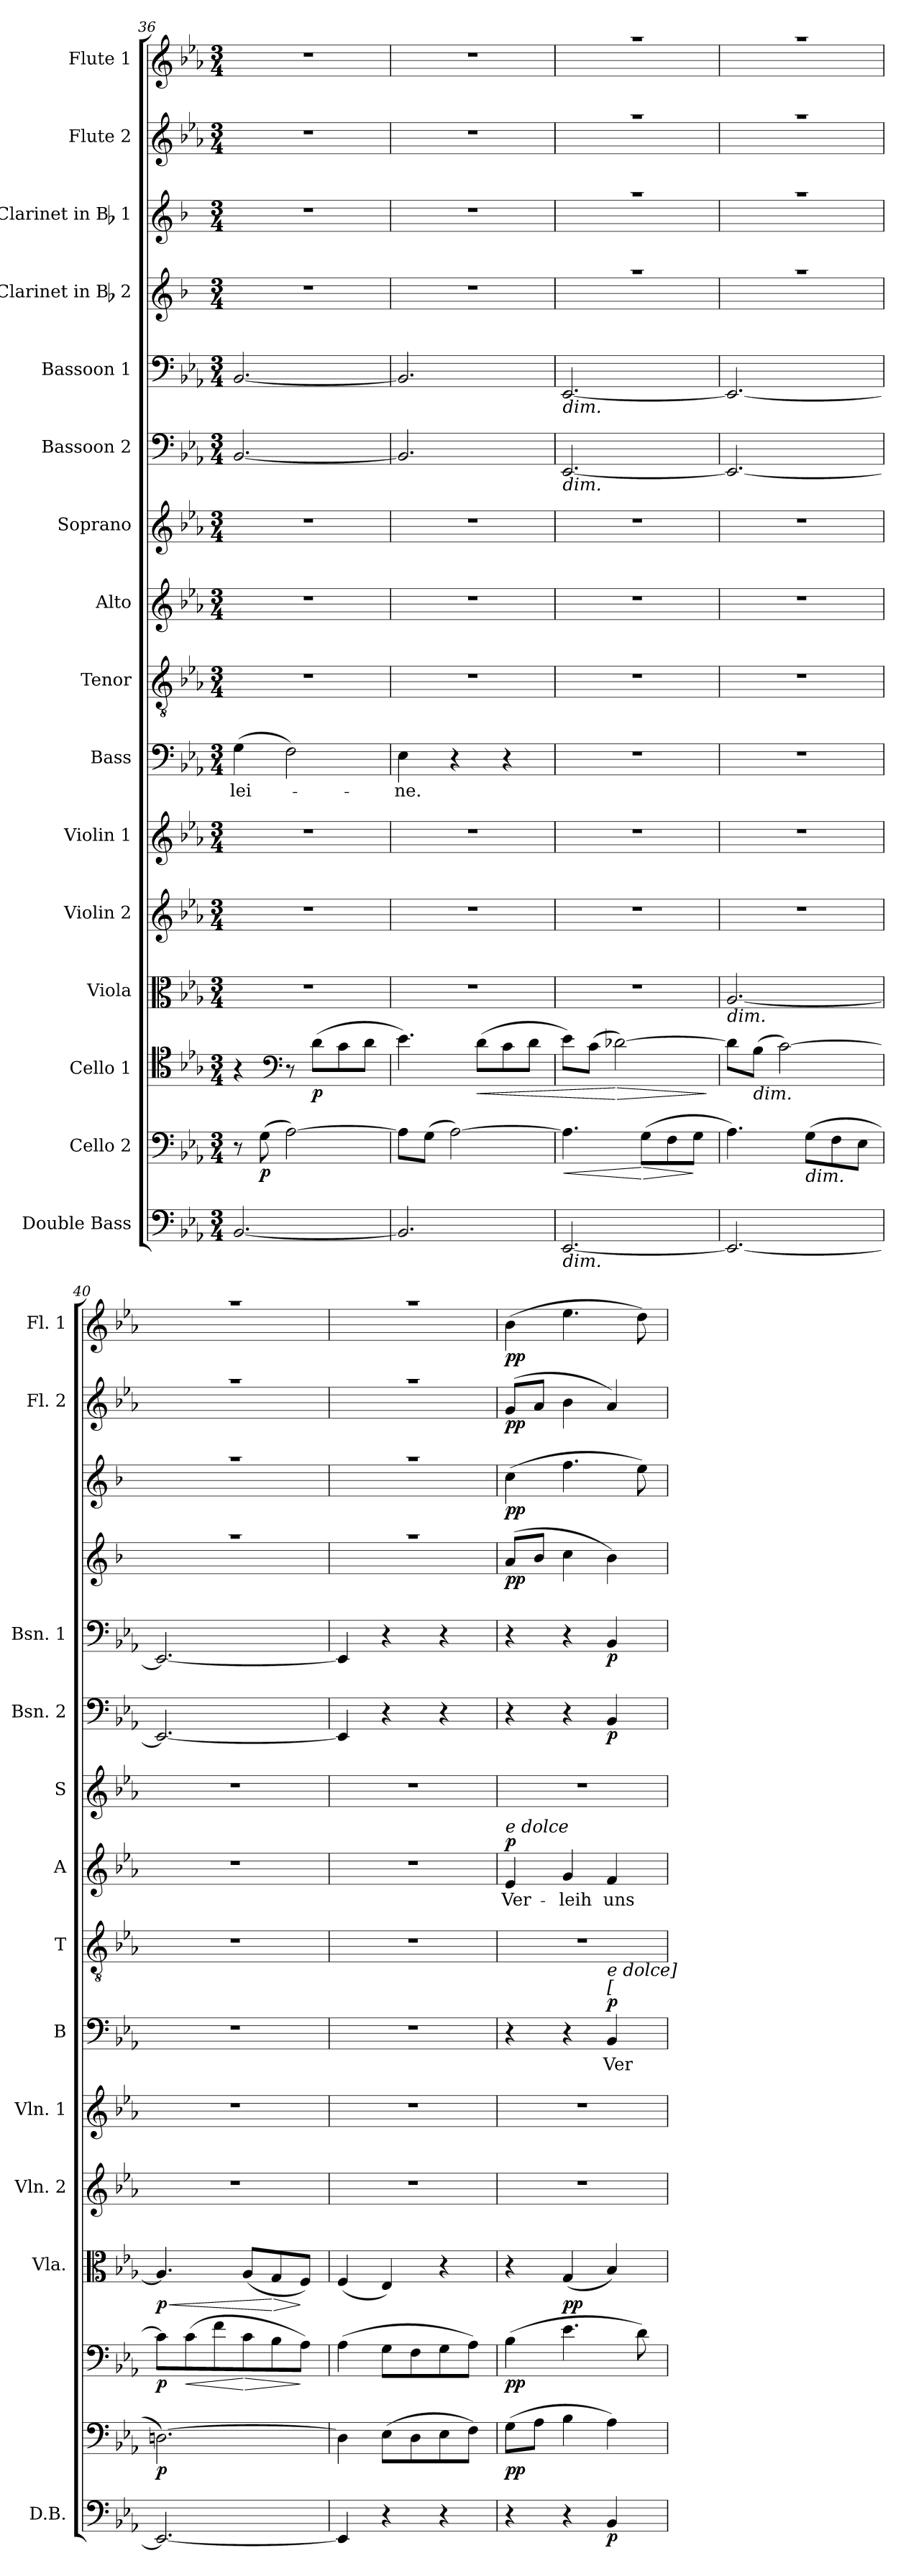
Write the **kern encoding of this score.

**kern	**dynam	**kern	**dynam	**kern	**dynam	**kern	**dynam	**kern	**kern	**kern	**text	**dynam	**kern	**kern	**text	**dynam	**kern	**kern	**dynam	**kern	**dynam	**kern	**dynam	**kern	**dynam	**kern	**dynam	**kern	**dynam
*part16	*part16	*part15	*part15	*part14	*part14	*part13	*part13	*part12	*part11	*part10	*part10	*part10	*part9	*part8	*part8	*part8	*part7	*part6	*part6	*part5	*part5	*part4	*part4	*part3	*part3	*part2	*part2	*part1	*part1
*staff16	*staff16	*staff15	*staff15	*staff14	*staff14	*staff13	*staff13	*staff12	*staff11	*staff10	*staff10	*staff10	*staff9	*staff8	*staff8	*staff8	*staff7	*staff6	*staff6	*staff5	*staff5	*staff4	*staff4	*staff3	*staff3	*staff2	*staff2	*staff1	*staff1
*I"Double Bass	*	*I"Cello 2	*	*I"Cello 1	*	*I"Viola	*	*I"Violin 2	*I"Violin 1	*I"Bass	*	*	*I"Tenor	*I"Alto	*	*	*I"Soprano	*I"Bassoon 2	*	*I"Bassoon 1	*	*I"Clarinet in Bb 2	*	*I"Clarinet in Bb 1	*	*I"Flute 2	*	*I"Flute 1	*
*I'D.B.	*	*	*	*	*	*I'Vla.	*	*I'Vln. 2	*I'Vln. 1	*I'B	*	*	*I'T	*I'A	*	*	*I'S	*I'Bsn. 2	*	*I'Bsn. 1	*	*	*	*	*	*I'Fl. 2	*	*I'Fl. 1	*
*clefF4	*	*clefF4	*	*clefC4	*	*clefC3	*	*clefG2	*clefG2	*clefF4	*	*	*clefGv2	*clefG2	*	*	*clefG2	*clefF4	*	*clefF4	*	*clefG2	*	*clefG2	*	*clefG2	*	*clefG2	*
*ITrd7c12	*	*	*	*	*	*	*	*	*	*	*	*	*	*	*	*	*	*	*	*	*	*ITrd1c2	*	*ITrd1c2	*	*	*	*	*
*k[b-e-a-]	*	*k[b-e-a-]	*	*k[b-e-a-]	*	*k[b-e-a-]	*	*k[b-e-a-]	*k[b-e-a-]	*k[b-e-a-]	*	*	*k[b-e-a-]	*k[b-e-a-]	*	*	*k[b-e-a-]	*k[b-e-a-]	*	*k[b-e-a-]	*	*k[b-e-a-]	*	*k[b-e-a-]	*	*k[b-e-a-]	*	*k[b-e-a-]	*
*E-:	*	*E-:	*	*E-:	*	*E-:	*	*E-:	*E-:	*E-:	*	*	*E-:	*E-:	*	*	*E-:	*E-:	*	*E-:	*	*E-:	*	*E-:	*	*E-:	*	*E-:	*
*M3/4	*	*M3/4	*	*M3/4	*	*M3/4	*	*M3/4	*M3/4	*M3/4	*	*	*M3/4	*M3/4	*	*	*M3/4	*M3/4	*	*M3/4	*	*M3/4	*	*M3/4	*	*M3/4	*	*M3/4	*
=36	=36	=36	=36	=36	=36	=36	=36	=36	=36	=36	=36	=36	=36	=36	=36	=36	=36	=36	=36	=36	=36	=36	=36	=36	=36	=36	=36	=36	=36
[2.BBB-/	.	8r	.	4r	.	2.r	.	2.r	2.r	(4G\	-lei-	.	2.r	2.r	.	.	2.r	[2.BB-/	.	[2.BB-/	.	2.r	.	2.r	.	2.r	.	2.r	.
!	!	!	!LO:DY:b	!	!	!	!	!	!	!	!	!	!	!	!	!	!	!	!	!	!	!	!	!	!	!	!	!	!
.	.	(8G\	p	.	.	.	.	.	.	.	.	.	.	.	.	.	.	.	.	.	.	.	.	.	.	.	.	.	.
*	*	*	*	*clefF4	*	*	*	*	*	*	*	*	*	*	*	*	*	*	*	*	*	*	*	*	*	*	*	*	*
.	.	[2A-\)	.	8r	.	.	.	.	.	2F\)	.	.	.	.	.	.	.	.	.	.	.	.	.	.	.	.	.	.	.
!	!	!	!	!	!LO:DY:b	!	!	!	!	!	!	!	!	!	!	!	!	!	!	!	!	!	!	!	!	!	!	!	!
.	.	.	.	(8d\L	p	.	.	.	.	.	.	.	.	.	.	.	.	.	.	.	.	.	.	.	.	.	.	.	.
.	.	.	.	8c\	.	.	.	.	.	.	.	.	.	.	.	.	.	.	.	.	.	.	.	.	.	.	.	.	.
.	.	.	.	8d\J	.	.	.	.	.	.	.	.	.	.	.	.	.	.	.	.	.	.	.	.	.	.	.	.	.
!!LO:PB:g=z
=37	=37	=37	=37	=37	=37	=37	=37	=37	=37	=37	=37	=37	=37	=37	=37	=37	=37	=37	=37	=37	=37	=37	=37	=37	=37	=37	=37	=37	=37
2.BBB-/]	.	8A-\L]	.	4.e-\)	.	2.r	.	2.r	2.r	4E-\	-ne.	.	2.r	2.r	.	.	2.r	2.BB-/]	.	2.BB-/]	.	2.r	.	2.r	.	2.r	.	2.r	.
.	.	(8G\J	.	.	.	.	.	.	.	.	.	.	.	.	.	.	.	.	.	.	.	.	.	.	.	.	.	.	.
.	.	[2A-\)	.	.	.	.	.	.	.	4r	.	.	.	.	.	.	.	.	.	.	.	.	.	.	.	.	.	.	.
!	!	!	!	!	!LO:HP:b	!	!	!	!	!	!	!	!	!	!	!	!	!	!	!	!	!	!	!	!	!	!	!	!
.	.	.	.	(8d\L	<	.	.	.	.	.	.	.	.	.	.	.	.	.	.	.	.	.	.	.	.	.	.	.	.
.	.	.	.	8c\	.	.	.	.	.	4r	.	.	.	.	.	.	.	.	.	.	.	.	.	.	.	.	.	.	.
.	.	.	.	8d\J	.	.	.	.	.	.	.	.	.	.	.	.	.	.	.	.	.	.	.	.	.	.	.	.	.
=38	=38	=38	=38	=38	=38	=38	=38	=38	=38	=38	=38	=38	=38	=38	=38	=38	=38	=38	=38	=38	=38	=38	=38	=38	=38	=38	=38	=38	=38
!	!	!	!	!	!	!	!	!	!	!	!	!	!	!	!	!	!	!	!	!LO:TX:b:i:t=dim.	!	!	!	!	!	!	!	!	!
!	!	!	!	!	!	!	!	!	!	!	!	!	!	!	!	!	!	!LO:TX:b:i:t=dim.	!	!	!	!	!	!	!	!	!	!	!
!LO:TX:b:i:t=dim.	!	!	!	!	!	!	!	!	!	!	!	!	!	!	!	!	!	!	!	!	!	!	!	!	!	!	!	!	!
!	!	!	!LO:HP:b	!	!	!	!	!	!	!	!	!	!	!	!	!	!	!	!	!	!	!LO:N:vis=1	!	!LO:N:vis=1	!	!LO:N:vis=1	!	!LO:N:vis=1	!
*	*	*	*	*	*	*	*	*	*	*	*	*	*	*	*	*	*	*	*	*	*	*^	*	*^	*	*^	*	*^	*
[2.EEE-/	.	4.A-\]	<	8e-\L)	.	2.r	.	2.r	2.r	2.r	.	.	2.r	2.r	.	.	2.r	[2.EE-/	.	[2.EE-/	.	2.raa	8e-!/Lyy	.	2.raa	8e-!/Lyy	.	2.raa	8e-!/Lyy	.	2.raa	8e-!/Lyy	.
.	.	.	.	(8c\J	.	.	.	.	.	.	.	.	.	.	.	.	.	.	.	.	.	.	8c!/Jyy	.	.	8c!/Jyy	.	.	8c!/Jyy	.	.	8c!/Jyy	.
!	!	!	!	!	!LO:HP:n=1:b	!	!	!	!	!	!	!	!	!	!	!	!	!	!	!	!	!	!	!	!	!	!	!	!	!	!	!	!
.	.	.	.	[2d-X\)	[ >	.	.	.	.	.	.	.	.	.	.	.	.	.	.	.	.	.	[2d-X!/yy	.	.	[2d-X!/yy	.	.	[2d-X!/yy	.	.	[2d-X!/yy	.
!	!	!	!LO:HP:n=1:b	!	!	!	!	!	!	!	!	!	!	!	!	!	!	!	!	!	!	!	!	!	!	!	!	!	!	!	!	!	!
.	.	(8G\L	[ >	.	.	.	.	.	.	.	.	.	.	.	.	.	.	.	.	.	.	.	.	.	.	.	.	.	.	.	.	.	.
.	.	8F\	.	.	.	.	.	.	.	.	.	.	.	.	.	.	.	.	.	.	.	.	.	.	.	.	.	.	.	.	.	.	.
.	.	8G\J	]	.	.	.	.	.	.	.	.	.	.	.	.	.	.	.	.	.	.	.	.	.	.	.	.	.	.	.	.	.	.
*	*	*	*	*	*	*	*	*	*	*	*	*	*	*	*	*	*	*	*	*	*	*v	*v	*	*	*	*	*v	*v	*	*v	*v	*
*	*	*	*	*	*	*	*	*	*	*	*	*	*	*	*	*	*	*	*	*	*	*	*	*v	*v	*	*	*	*	*
.	.	.	.	.	]	.	.	.	.	.	.	.	.	.	.	.	.	.	.	.	.	.	.	.	.	.	.	.	.
=39	=39	=39	=39	=39	=39	=39	=39	=39	=39	=39	=39	=39	=39	=39	=39	=39	=39	=39	=39	=39	=39	=39	=39	=39	=39	=39	=39	=39	=39
!	!	!	!	!	!	!LO:TX:b:i:t=dim.	!	!	!	!	!	!	!	!	!	!	!	!	!	!	!	!	!	!	!	!	!	!	!
!	!	!	!	!	!	!	!	!	!	!	!	!	!	!	!	!	!	!	!	!	!	!LO:N:vis=1	!	!LO:N:vis=1	!	!LO:N:vis=1	!	!LO:N:vis=1	!
*	*	*	*	*	*	*	*	*	*	*	*	*	*	*	*	*	*	*	*	*	*	*^	*	*^	*	*^	*	*^	*
2.EEE-/_	.	4.A-\)	.	8d-\L]	.	[2.A-/	.	2.r	2.r	2.r	.	.	2.r	2.r	.	.	2.r	2.EE-/_	.	2.EE-/_	.	2.raa	8d-!/Lyy]	.	2.raa	8d-!/Lyy]	.	2.raa	8d-!/Lyy]	.	2.raa	8d-!/Lyy]	.
!	!	!	!	!LO:TX:b:i:t=dim.	!	!	!	!	!	!	!	!	!	!	!	!	!	!	!	!	!	!	!	!	!	!	!	!	!	!	!	!	!
.	.	.	.	(8B-\J	.	.	.	.	.	.	.	.	.	.	.	.	.	.	.	.	.	.	8B-!/Jyy	.	.	8B-!/Jyy	.	.	8B-!/Jyy	.	.	8B-!/Jyy	.
.	.	.	.	[2c\)	.	.	.	.	.	.	.	.	.	.	.	.	.	.	.	.	.	.	[2c!/yy	.	.	[2c!/yy	.	.	[2c!/yy	.	.	[2c!/yy	.
!	!	!LO:TX:b:i:t=dim.	!	!	!	!	!	!	!	!	!	!	!	!	!	!	!	!	!	!	!	!	!	!	!	!	!	!	!	!	!	!	!
.	.	(8G\L	.	.	.	.	.	.	.	.	.	.	.	.	.	.	.	.	.	.	.	.	.	.	.	.	.	.	.	.	.	.	.
.	.	8F\	.	.	.	.	.	.	.	.	.	.	.	.	.	.	.	.	.	.	.	.	.	.	.	.	.	.	.	.	.	.	.
.	.	8E-\J	.	.	.	.	.	.	.	.	.	.	.	.	.	.	.	.	.	.	.	.	.	.	.	.	.	.	.	.	.	.	.
=40	=40	=40	=40	=40	=40	=40	=40	=40	=40	=40	=40	=40	=40	=40	=40	=40	=40	=40	=40	=40	=40	=40	=40	=40	=40	=40	=40	=40	=40	=40	=40	=40	=40
!	!	!	!LO:DY:b	!	!LO:DY:b	!	!LO:HP:b	!	!	!	!	!	!	!	!	!	!	!	!	!	!	!LO:N:vis=1	!	!	!LO:N:vis=1	!	!	!LO:N:vis=1	!	!	!LO:N:vis=1	!	!
!	!	!	!	!	!	!	!LO:DY:n=1:b	!	!	!	!	!	!	!	!	!	!	!	!	!	!	!	!	!	!	!	!	!	!	!	!	!	!
2.EEE-/_	.	[2.Dn\)	p	8c\L]	p	4.A-/]	< p	2.r	2.r	2.r	.	.	2.r	2.r	.	.	2.r	2.EE-/_	.	2.EE-/_	.	2.raa	8c!/Lyy]	.	2.raa	8c!/Lyy]	.	2.raa	8c!/Lyy]	.	2.raa	8c!/Lyy]	.
!	!	!	!	!	!LO:HP:b	!	!	!	!	!	!	!	!	!	!	!	!	!	!	!	!	!	!	!	!	!	!	!	!	!	!	!	!
.	.	.	.	(8c\	<	.	.	.	.	.	.	.	.	.	.	.	.	.	.	.	.	.	8c!/yy	.	.	8c!/yy	.	.	8c!/yy	.	.	8c!/yy	.
.	.	.	.	8f\	.	.	.	.	.	.	.	.	.	.	.	.	.	.	.	.	.	.	8f!/yy	.	.	8f!/yy	.	.	8f!/yy	.	.	8f!/yy	.
!	!	!	!	!	!LO:HP:n=1:b	!	!	!	!	!	!	!	!	!	!	!	!	!	!	!	!	!	!	!	!	!	!	!	!	!	!	!	!
.	.	.	.	8c\	[ >	(8A-/L	.	.	.	.	.	.	.	.	.	.	.	.	.	.	.	.	8c!/yy	.	.	8c!/yy	.	.	8c!/yy	.	.	8c!/yy	.
!	!	!	!	!	!	!	!LO:HP:n=1:b	!	!	!	!	!	!	!	!	!	!	!	!	!	!	!	!	!	!	!	!	!	!	!	!	!	!
.	.	.	.	8B-\	.	8G/	[ >	.	.	.	.	.	.	.	.	.	.	.	.	.	.	.	8B-!/yy	.	.	8B-!/yy	.	.	8B-!/yy	.	.	8B-!/yy	.
.	.	.	.	8A-\J)	]	8F/J)	]	.	.	.	.	.	.	.	.	.	.	.	.	.	.	.	8A-!/Jyy	.	.	8A-!/Jyy	.	.	8A-!/Jyy	.	.	8A-!/Jyy	.
=41	=41	=41	=41	=41	=41	=41	=41	=41	=41	=41	=41	=41	=41	=41	=41	=41	=41	=41	=41	=41	=41	=41	=41	=41	=41	=41	=41	=41	=41	=41	=41	=41	=41
!	!	!	!	!	!	!	!	!	!	!	!	!	!	!	!	!	!	!	!	!	!	!LO:N:vis=1	!	!	!LO:N:vis=1	!	!	!LO:N:vis=1	!	!	!LO:N:vis=1	!	!
4EEE-/]	.	4D\]	.	(4A-\	.	(4F/	.	2.r	2.r	2.r	.	.	2.r	2.r	.	.	2.r	4EE-/]	.	4EE-/]	.	2.raa	4A-!/yy	.	2.raa	4A-!/yy	.	2.raa	4A-!/yy	.	2.raa	4A-!/yy	.
4r	.	(8E-\L	.	8G\L	.	4E-/)	.	.	.	.	.	.	.	.	.	.	.	4r	.	4r	.	.	8G!/Lyy	.	.	8G!/Lyy	.	.	8G!/Lyy	.	.	8G!/Lyy	.
.	.	8D\	.	8F\	.	.	.	.	.	.	.	.	.	.	.	.	.	.	.	.	.	.	8F!/yy	.	.	8F!/yy	.	.	8F!/yy	.	.	8F!/yy	.
4r	.	8E-\	.	8G\	.	4r	.	.	.	.	.	.	.	.	.	.	.	4r	.	4r	.	.	8G!/yy	.	.	8G!/yy	.	.	8G!/yy	.	.	8G!/yy	.
.	.	8F\J)	.	8A-\J)	.	.	.	.	.	.	.	.	.	.	.	.	.	.	.	.	.	.	8A-!/Jyy	.	.	8A-!/Jyy	.	.	8A-!/Jyy	.	.	8A-!/Jyy	.
=42	=42	=42	=42	=42	=42	=42	=42	=42	=42	=42	=42	=42	=42	=42	=42	=42	=42	=42	=42	=42	=42	=42	=42	=42	=42	=42	=42	=42	=42	=42	=42	=42	=42
!	!	!	!	!	!	!	!	!	!	!	!	!	!	!LO:TX:a:i:t=e dolce	!	!	!	!	!	!	!	!	!	!	!	!	!	!	!	!	!	!	!
!	!	!	!LO:DY:b	!	!LO:DY:b	!	!	!	!	!	!	!	!	!	!	!LO:DY:a	!	!	!	!	!	!	!	!LO:DY:b	!	!	!LO:DY:b	!	!	!LO:DY:b	!	!	!LO:DY:b
*	*	*	*	*	*	*	*	*	*	*	*	*	*	*	*	*	*	*	*	*	*	*v	*v	*	*	*	*	*v	*v	*	*v	*v	*
*	*	*	*	*	*	*	*	*	*	*	*	*	*	*	*	*	*	*	*	*	*	*	*	*v	*v	*	*	*	*	*
4r	.	(8G\L	pp	(4B-\	pp	4r	.	2.r	2.r	4r	.	.	2.r	4e-/	Ver-	p	2.r	4r	.	4r	.	(8g/L	pp	(4b-\	pp	(8g/L	pp	(4b-\	pp
.	.	8A-\J	.	.	.	.	.	.	.	.	.	.	.	.	.	.	.	.	.	.	.	8a-/J	.	.	.	8a-/J	.	.	.
!	!	!	!	!	!	!	!LO:DY:b	!	!	!	!	!	!	!	!	!	!	!	!	!	!	!	!	!	!	!	!	!	!
4r	.	4B-\	.	4.e-\	.	(4G/	pp	.	.	4r	.	.	.	4g/	-leih	.	.	4r	.	4r	.	4b-\	.	4.ee-\	.	4b-\	.	4.ee-\	.
!	!	!	!	!	!	!	!	!	!	!LO:TX:a:i:t=[	!	!	!	!	!	!	!	!	!	!	!	!	!	!	!	!	!	!	!
!	!	!	!	!	!	!	!	!	!	!LO:TX:a:i:t=e dolce]	!	!	!	!	!	!	!	!	!	!	!	!	!	!	!	!	!	!	!
!	!LO:DY:b	!	!	!	!	!	!	!	!	!	!	!LO:DY:a	!	!	!	!	!	!	!LO:DY:b	!	!LO:DY:b	!	!	!	!	!	!	!	!
4BBB-/	p	4A-\)	.	.	.	4B-/)	.	.	.	4BB-/	Ver-	p	.	4f/	uns	.	.	4BB-/	p	4BB-/	p	4a-\)	.	.	.	4a-/)	.	.	.
.	.	.	.	8d\)	.	.	.	.	.	.	.	.	.	.	.	.	.	.	.	.	.	.	.	8dd\)	.	.	.	8dd\)	.
=	=	=	=	=	=	=	=	=	=	=	=	=	=	=	=	=	=	=	=	=	=	=	=	=	=	=	=	=	=
*-	*-	*-	*-	*-	*-	*-	*-	*-	*-	*-	*-	*-	*-	*-	*-	*-	*-	*-	*-	*-	*-	*-	*-	*-	*-	*-	*-	*-	*-
